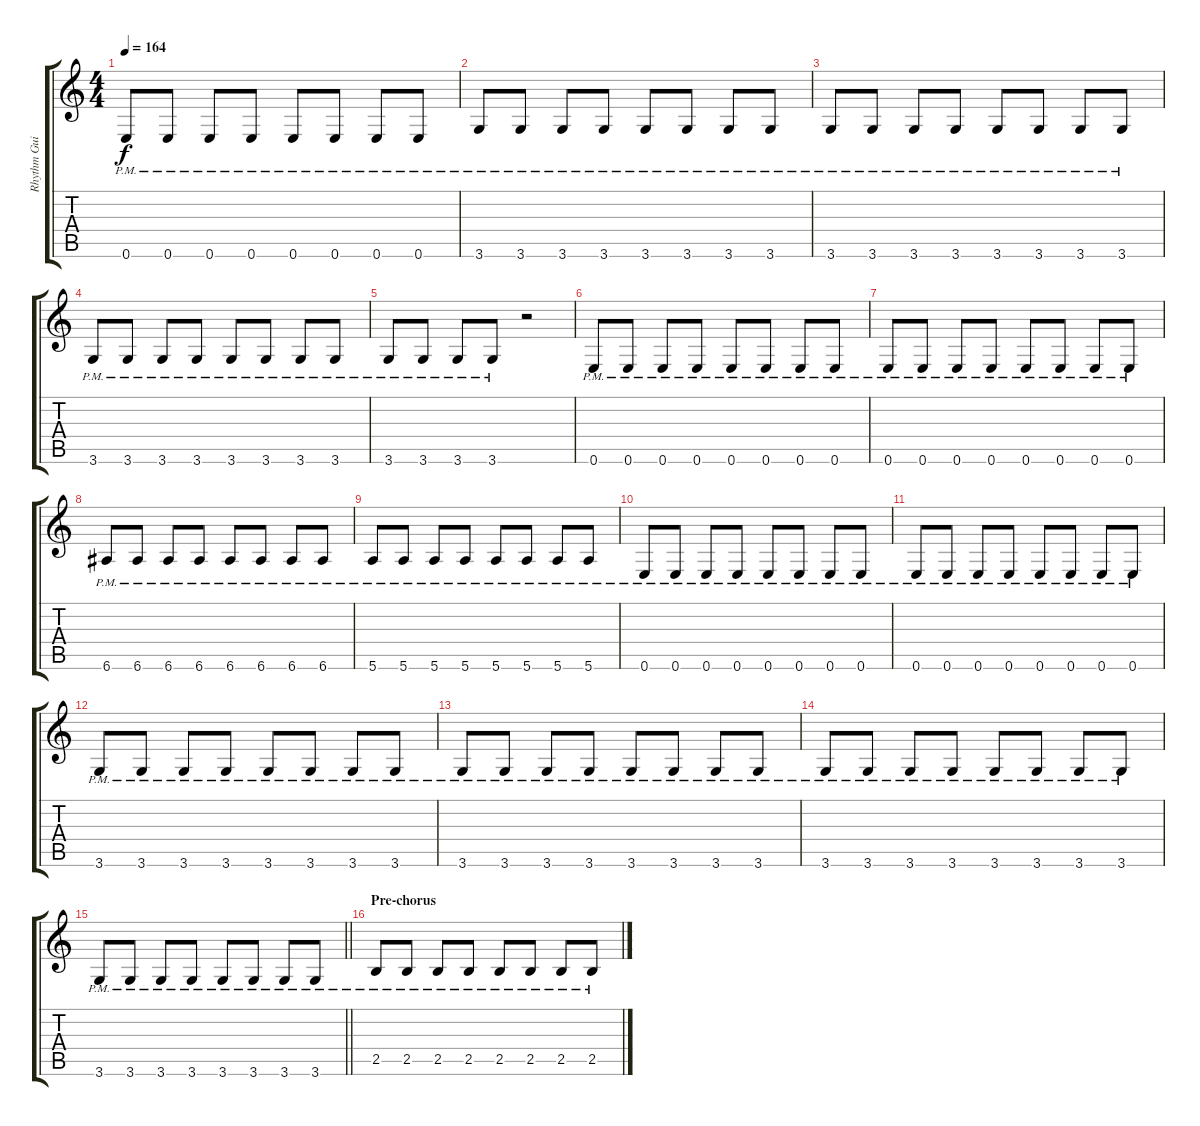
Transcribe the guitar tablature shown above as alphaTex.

\track ("Rhythm Guitar (Ritchie Blackmore)" "Rhythm Gui") {instrument overdrivenguitar}
\staff {score tabs}
\tuning (E4 B3 G3 D3 A2 E2) {hide}
\ts (4 4)
\tempo 164
\clef g2
\ks c
0.6{pm}.8{dy f} 0.6{pm}.8 0.6{pm}.8 0.6{pm}.8 0.6{pm}.8 0.6{pm}.8 0.6{pm}.8 0.6{pm}.8 |
3.6{pm}.8 3.6{pm}.8 3.6{pm}.8 3.6{pm}.8 3.6{pm}.8 3.6{pm}.8 3.6{pm}.8 3.6{pm}.8 |
3.6{pm}.8 3.6{pm}.8 3.6{pm}.8 3.6{pm}.8 3.6{pm}.8 3.6{pm}.8 3.6{pm}.8 3.6{pm}.8 |
3.6{pm}.8 3.6{pm}.8 3.6{pm}.8 3.6{pm}.8 3.6{pm}.8 3.6{pm}.8 3.6{pm}.8 3.6{pm}.8 |
3.6{pm}.8 3.6{pm}.8 3.6{pm}.8 3.6{pm}.8 r.2 |
0.6{pm}.8 0.6{pm}.8 0.6{pm}.8 0.6{pm}.8 0.6{pm}.8 0.6{pm}.8 0.6{pm}.8 0.6{pm}.8 |
0.6{pm}.8 0.6{pm}.8 0.6{pm}.8 0.6{pm}.8 0.6{pm}.8 0.6{pm}.8 0.6{pm}.8 0.6{pm}.8 |
6.6{pm}.8 6.6{pm}.8 6.6{pm}.8 6.6{pm}.8 6.6{pm}.8 6.6{pm}.8 6.6{pm}.8 6.6{pm}.8 |
5.6{pm}.8 5.6{pm}.8 5.6{pm}.8 5.6{pm}.8 5.6{pm}.8 5.6{pm}.8 5.6{pm}.8 5.6{pm}.8 |
0.6{pm}.8 0.6{pm}.8 0.6{pm}.8 0.6{pm}.8 0.6{pm}.8 0.6{pm}.8 0.6{pm}.8 0.6{pm}.8 |
0.6{pm}.8 0.6{pm}.8 0.6{pm}.8 0.6{pm}.8 0.6{pm}.8 0.6{pm}.8 0.6{pm}.8 0.6{pm}.8 |
3.6{pm}.8 3.6{pm}.8 3.6{pm}.8 3.6{pm}.8 3.6{pm}.8 3.6{pm}.8 3.6{pm}.8 3.6{pm}.8 |
3.6{pm}.8 3.6{pm}.8 3.6{pm}.8 3.6{pm}.8 3.6{pm}.8 3.6{pm}.8 3.6{pm}.8 3.6{pm}.8 |
3.6{pm}.8 3.6{pm}.8 3.6{pm}.8 3.6{pm}.8 3.6{pm}.8 3.6{pm}.8 3.6{pm}.8 3.6{pm}.8 |
\barLineRight lightlight
3.6{pm}.8 3.6{pm}.8 3.6{pm}.8 3.6{pm}.8 3.6{pm}.8 3.6{pm}.8 3.6{pm}.8 3.6{pm}.8 |
\section ("" "Pre-chorus")
2.5{pm}.8 2.5{pm}.8 2.5{pm}.8 2.5{pm}.8 2.5{pm}.8 2.5{pm}.8 2.5{pm}.8 2.5{pm}.8
